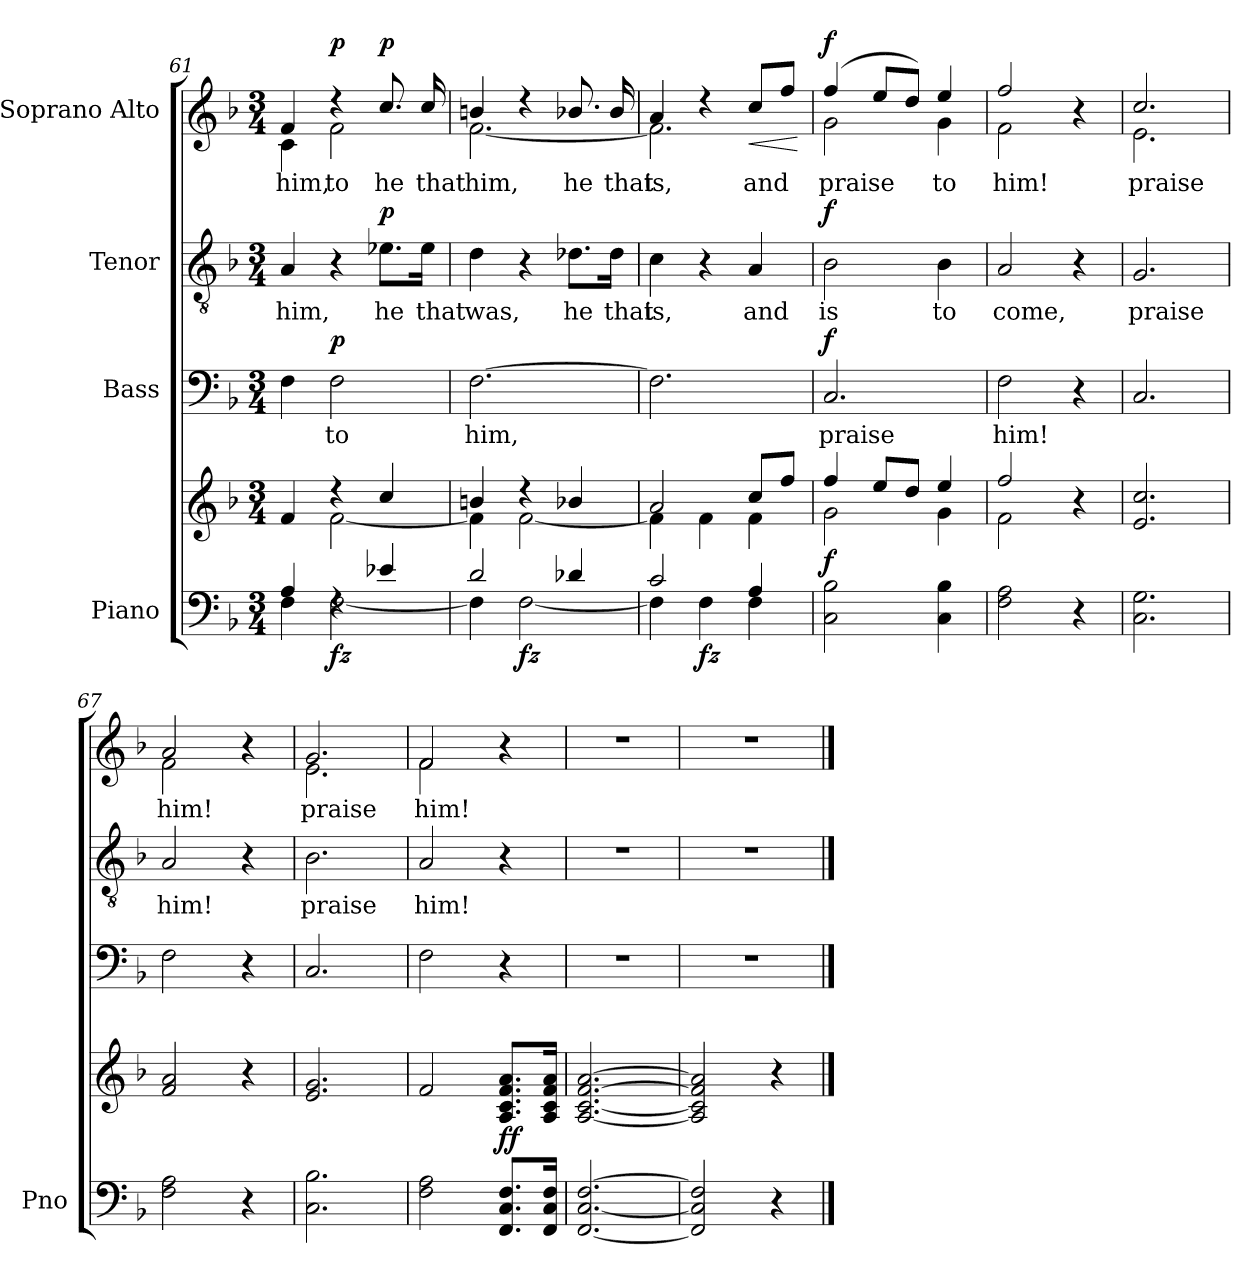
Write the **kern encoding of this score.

**kern	**kern	**dynam	**kern	**text	**dynam	**kern	**text	**dynam	**kern	**text	**dynam
*part4	*part4	*part4	*part3	*part3	*part3	*part2	*part2	*part2	*part1	*part1	*part1
*staff5	*staff4	*staff4/5	*staff3	*staff3	*staff3	*staff2	*staff2	*staff2	*staff1	*staff1	*staff1
*I"Piano	*	*	*I"Bass	*	*	*I"Tenor	*	*	*I"Soprano Alto	*	*
*I'Pno	*	*	*	*	*	*	*	*	*	*	*
!!LO:PB:g=z
*clefF4	*clefG2	*	*clefF4	*	*	*clefGv2	*	*	*clefG2	*	*
*k[b-]	*k[b-]	*	*k[b-]	*	*	*k[b-]	*	*	*k[b-]	*	*
*M3/4	*M3/4	*	*M3/4	*	*	*M3/4	*	*	*M3/4	*	*
=61	=61	=61	=61	=61	=61	=61	=61	=61	=61	=61	=61
*^	*^	*	*	*	*	*	*	*	*	*	*
!	!	!	!	!	!	!	!	!	!LO:LY:b	!	!	!LO:LY:b	!
*	*	*	*	*	*	*	*	*	*	*	*^	*	*
4A/	4F\	4f/	4ryy	.	4F\	.	.	4A/	him,	.	4f/	4c\	him,	.
!	!	!	!	!LO:DY:b=2	!	!LO:LY:b	!LO:DY:a	!	!	!	!	!	!LO:LY:b	!LO:DY:b
4rF	[2F\	4r	[2f\	fz	2F\	to	p	4r	.	.	4r	2f\	to	p
!	!	!	!	!	!	!	!	!	!LO:LY:b	!LO:DY:a	!	!	!LO:LY:b	!LO:DY:a
4e-X/	.	4cc/	.	.	.	.	.	8.e-X\L	he	p	8.cc/	.	he	p
!	!	!	!	!	!	!	!	!	!LO:LY:b	!	!	!	!LO:LY:b	!
.	.	.	.	.	.	.	.	16e-\Jk	that	.	16cc/	.	that	.
=62	=62	=62	=62	=62	=62	=62	=62	=62	=62	=62	=62	=62	=62	=62
!	!	!	!	!	!	!LO:LY:b	!	!	!LO:LY:b	!	!	!	!LO:LY:b	!
!	!	!	!	!	!	!	!	!	!	!	!	!	!LO:LY:b	!
2d/	4F\]	4bn/	4f\]	.	[2.F\	him,	.	4d\	was,	.	4bn/	[2.f\	him,	.
!	!	!	!	!LO:DY:b=2	!	!	!	!	!	!	!	!	!	!
.	[2F\	4r	[2f\	fz	.	.	.	4r	.	.	4r	.	.	.
!	!	!	!	!	!	!	!	!	!LO:LY:b	!	!	!	!LO:LY:b	!
4d-X/	.	4b-X/	.	.	.	.	.	8.d-X\L	he	.	8.b-X/	.	he	.
!	!	!	!	!	!	!	!	!	!LO:LY:b	!	!	!	!LO:LY:b	!
.	.	.	.	.	.	.	.	16d-\Jk	that	.	16b-/	.	that	.
=63	=63	=63	=63	=63	=63	=63	=63	=63	=63	=63	=63	=63	=63	=63
!	!	!	!	!	!	!	!	!	!LO:LY:b	!	!	!	!LO:LY:b	!
2c/	4F\]	2a/	4f\]	.	2.F\]	.	.	4c\	is,	.	4a/	2.f\]	is,	.
!	!	!	!	!LO:DY:b=2	!	!	!	!	!	!	!	!	!	!
.	4F\	.	4f\	fz	.	.	.	4r	.	.	4r	.	.	.
!	!	!	!	!	!	!	!	!	!LO:LY:b	!	!	!	!LO:LY:b	!LO:HP:b
4A/	4F\	8cc/L	4f\	.	.	.	.	4A/	and	.	8cc/L	.	and	<
.	.	8ff/J	.	.	.	.	.	.	.	.	8ff/J	.	.	.
*v	*v	*	*	*	*	*	*	*	*	*	*v	*v	*	*
*	*v	*v	*	*	*	*	*	*	*	*	*	*
.	.	.	.	.	.	.	.	.	.	.	[
=64	=64	=64	=64	=64	=64	=64	=64	=64	=64	=64	=64
*	*^	*	*	*	*	*	*	*	*	*	*
!	!	!	!	!	!LO:LY:b	!	!	!LO:LY:b	!	!	!LO:LY:b	!
*	*	*	*	*	*	*	*	*	*	*^	*	*
!	!	!	!LO:DY:a=2	!	!	!LO:DY:a	!	!	!LO:DY:a	!	!	!LO:LY:b	!LO:DY:a
2C\ 2B-\	4ff/	2g\	f	2.C/	praise	f	2B-\	is	f	(4ff/	2g\	praise	f
.	8ee/L	.	.	.	.	.	.	.	.	8ee/L	.	.	.
.	8dd/J	.	.	.	.	.	.	.	.	8dd/J)	.	.	.
!	!	!	!	!	!	!	!	!LO:LY:b	!	!	!	!LO:LY:b	!
!	!	!	!	!	!	!	!	!	!	!	!	!LO:LY:b	!
4C\ 4B-\	4ee/	4g\	.	.	.	.	4B-\	to	.	4ee/	4g\	to	.
!!LO:LB:g=z	!!
=65	=65	=65	=65	=65	=65	=65	=65	=65	=65	=65	=65	=65	=65
!	!	!	!	!	!LO:LY:b	!	!	!LO:LY:b	!	!	!	!LO:LY:b	!
!	!	!	!	!	!	!	!	!	!	!	!	!LO:LY:b	!
2F\ 2A\	2ff/	2f\	.	2F\	him!	.	2A/	come,	.	2ff/	2f\	him!	.
4r	4r	4ryy	.	4r	.	.	4r	.	.	4r	4ryy	.	.
=66	=66	=66	=66	=66	=66	=66	=66	=66	=66	=66	=66	=66	=66
!	!	!	!	!	!	!	!	!LO:LY:b	!	!	!	!LO:LY:b	!
*	*v	*v	*	*	*	*	*	*	*	*	*	*	*
2.C\ 2.G\	2.e/ 2.cc/	.	2.C/	.	.	2.G/	praise	.	2.cc/	2.e\	praise	.
=67	=67	=67	=67	=67	=67	=67	=67	=67	=67	=67	=67	=67
!	!	!	!	!	!	!	!LO:LY:b	!	!	!	!LO:LY:b	!
2F\ 2A\	2f/ 2a/	.	2F\	.	.	2A/	him!	.	2a/	2f\	him!	.
4r	4r	.	4r	.	.	4r	.	.	4r	4ryy	.	.
=68	=68	=68	=68	=68	=68	=68	=68	=68	=68	=68	=68	=68
!	!	!	!	!	!	!	!LO:LY:b	!	!	!	!LO:LY:b	!
2.C\ 2.B-\	2.e/ 2.g/	.	2.C/	.	.	2.B-\	praise	.	2.g/	2.e\	praise	.
=69	=69	=69	=69	=69	=69	=69	=69	=69	=69	=69	=69	=69
!	!	!	!	!	!	!	!LO:LY:b	!	!	!	!LO:LY:b	!
2F\ 2A\	2f/	.	2F\	.	.	2A/	him!	.	2f/	2f\	him!	.
!	!	!LO:DY:a=2	!	!	!	!	!	!	!	!	!	!
8.FF/ 8.C/ 8.F/L	8.A/ 8.c/ 8.f/ 8.a/L	ff	4r	.	.	4r	.	.	4r	4ryy	.	.
16FF/ 16C/ 16F/Jk	16A/ 16c/ 16f/ 16a/Jk	.	.	.	.	.	.	.	.	.	.	.
*	*	*	*	*	*	*	*	*	*v	*v	*	*
=70	=70	=70	=70	=70	=70	=70	=70	=70	=70	=70	=70
[2.FF/ [2.C/ [2.F/	[2.A/ [2.c/ [2.f/ [2.a/	.	2.r	.	.	2.r	.	.	2.r	.	.
=71	=71	=71	=71	=71	=71	=71	=71	=71	=71	=71	=71
2FF/] 2C/] 2F/]	2A/] 2c/] 2f/] 2a/]	.	2.r	.	.	2.r	.	.	2.r	.	.
4r	4r	.	.	.	.	.	.	.	.	.	.
==	==	==	==	==	==	==	==	==	==	==	==
*-	*-	*-	*-	*-	*-	*-	*-	*-	*-	*-	*-
